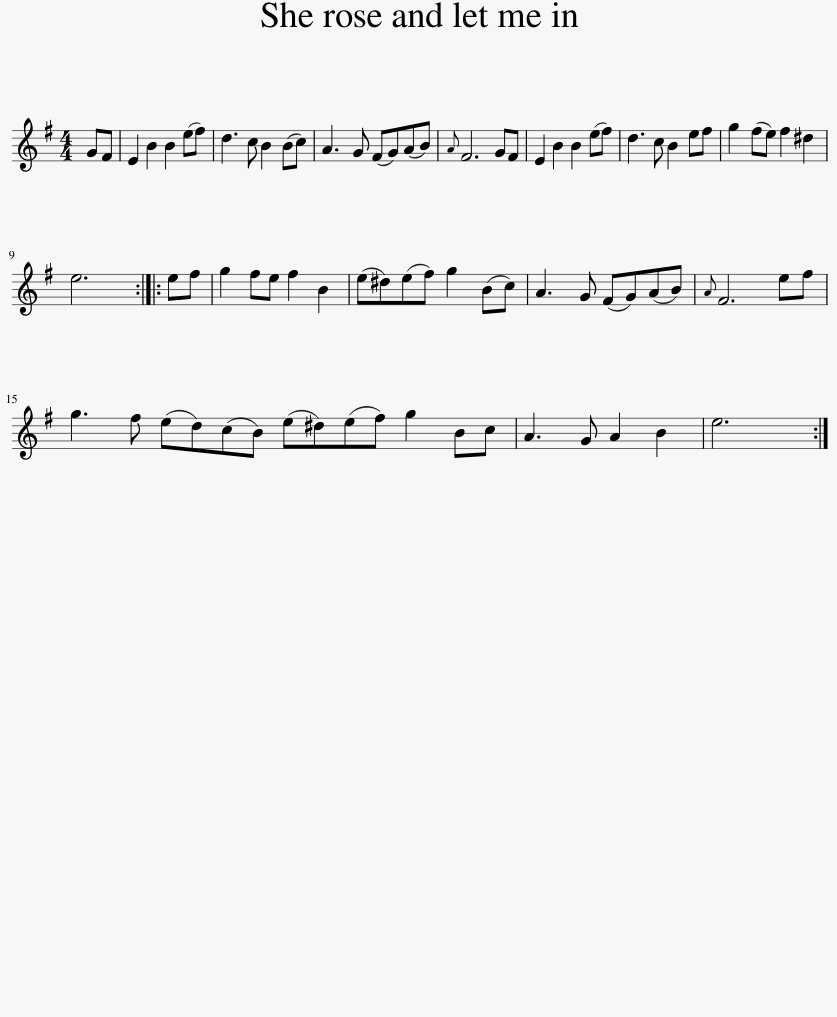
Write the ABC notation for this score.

X:1
L:1/8
M:4/4
I:linebreak $
K:Emin
V:1 treble
V:1
 GF | E2 B2 B2 (ef) | d3 c B2 (Bc) | A3 G (FG)(AB) |{A} F6 GF | %5
 E2 B2 B2 (ef) | d3 c B2 ef | g2 (fe) f2 ^d2 |$ e6 :: ef | %10
 g2 fe f2 B2 | (e^d)(ef) g2 (Bc) | A3 G (FG)(AB) |{A} F6 ef |$ g3 f (ed)(cB) (e^d)(ef) g2 Bc | %15
 A3 G A2 B2 | e6 :| %17
